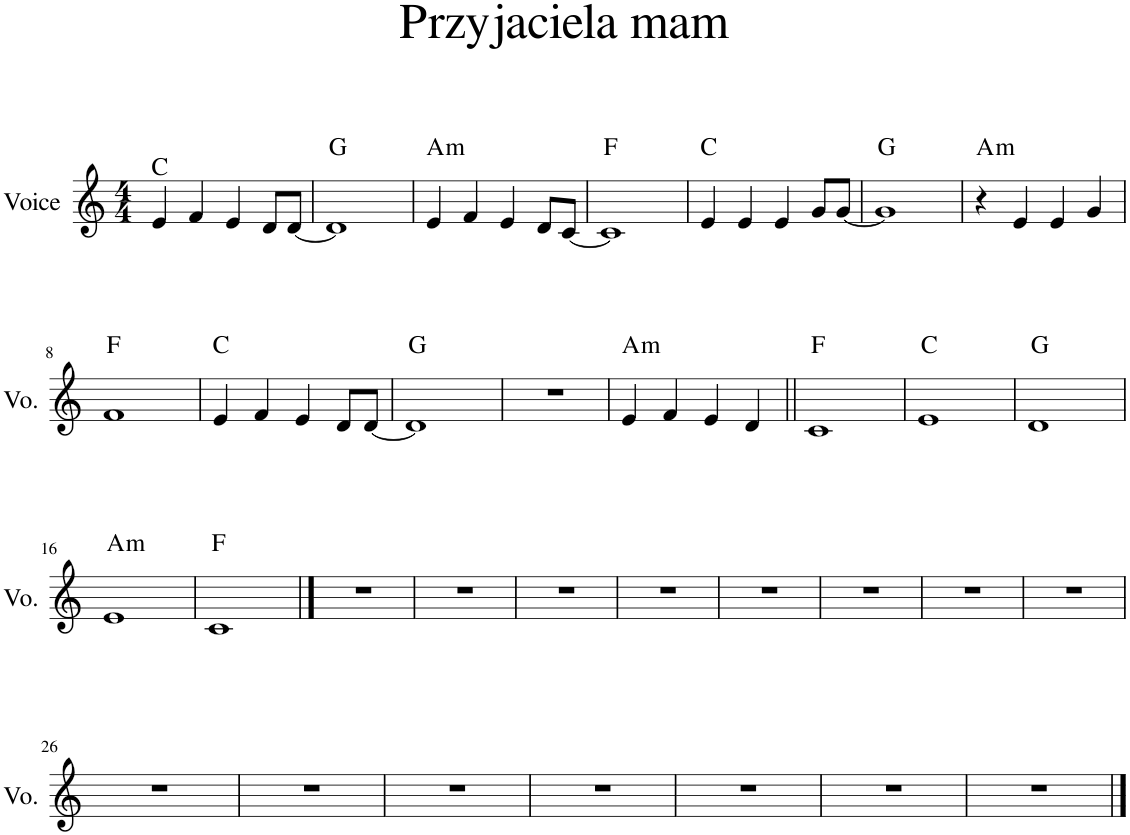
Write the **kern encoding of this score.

**kern	**harte
*part1	*part1
*staff1	*
*I"Voice	*
*I'Vo.	*
*clefG2	*
*k[]	*
*M4/4	*
=1	=1
4e/	C:maj
4f/	.
4e/	.
8d/L	.
[8d/J	.
=2	=2
1d]	G:maj
=3	=3
!	!LO:H:kt=m
4e/	A:min
4f/	.
4e/	.
8d/L	.
[8c/J	.
=4	=4
1c]	F:maj
=5	=5
4e/	C:maj
4e/	.
4e/	.
8g/L	.
[8g/J	.
=6	=6
1g]	G:maj
=7	=7
!	!LO:H:kt=m
4r	A:min
4e/	.
4e/	.
4g/	.
!!LO:LB:g=z
=8	=8
1f	F:maj
=9	=9
4e/	C:maj
4f/	.
4e/	.
8d/L	.
[8d/J	.
=10	=10
1d]	G:maj
=11	=11
1r	.
=12	=12
!	!LO:H:kt=m
4e/	A:min
4f/	.
4e/	.
4d/	.
=13||	=13||
1c	F:maj
=14	=14
1e	C:maj
=15	=15
1d	G:maj
!!LO:LB:g=z
=16	=16
!	!LO:H:kt=m
1e	A:min
=17	=17
1c	F:maj
==18	==18
1r	.
=19	=19
1r	.
=20	=20
1r	.
=21	=21
1r	.
=22	=22
1r	.
=23	=23
1r	.
=24	=24
1r	.
=25	=25
1r	.
!!LO:LB:g=z
=26	=26
1r	.
=27	=27
1r	.
=28	=28
1r	.
=29	=29
1r	.
=30	=30
1r	.
=31	=31
1r	.
=32	=32
1r	.
==	==
*-	*-
